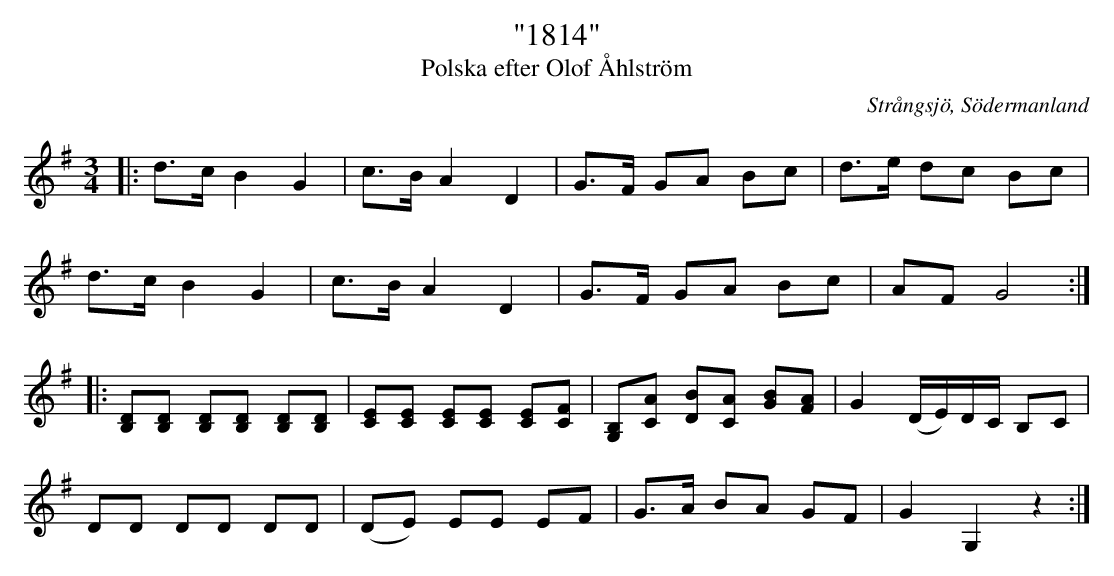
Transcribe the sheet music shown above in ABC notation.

X:1
T: "1814"
T: Polska efter Olof Åhlström
O: Strångsjö, Södermanland
M: 3/4
L: 1/16
K: G
|: d3c B4 G4 | c3B A4 D4 | G3F G2A2 B2c2 | d3e d2c2 B2c2 |
d3c B4 G4 | c3B A4 D4 | G3F G2A2 B2c2 | A2F2 G8 :|
|: [D2B,2][D2B,2] [D2B,2][D2B,2] [D2B,2][D2B,2] | [C2E2][C2E2] [C2E2][C2E2] [C2E2][C2F2] | [B,2G,2][C2A2] [D2B2][C2A2] [B2G2][A2F2] | G4 (DE)DC B,2C2 |
D2D2 D2D2 D2D2 | (D2E2) E2E2 E2F2 | G2>A2 B2A2 G2F2 | G4 G,4 z4 :|
